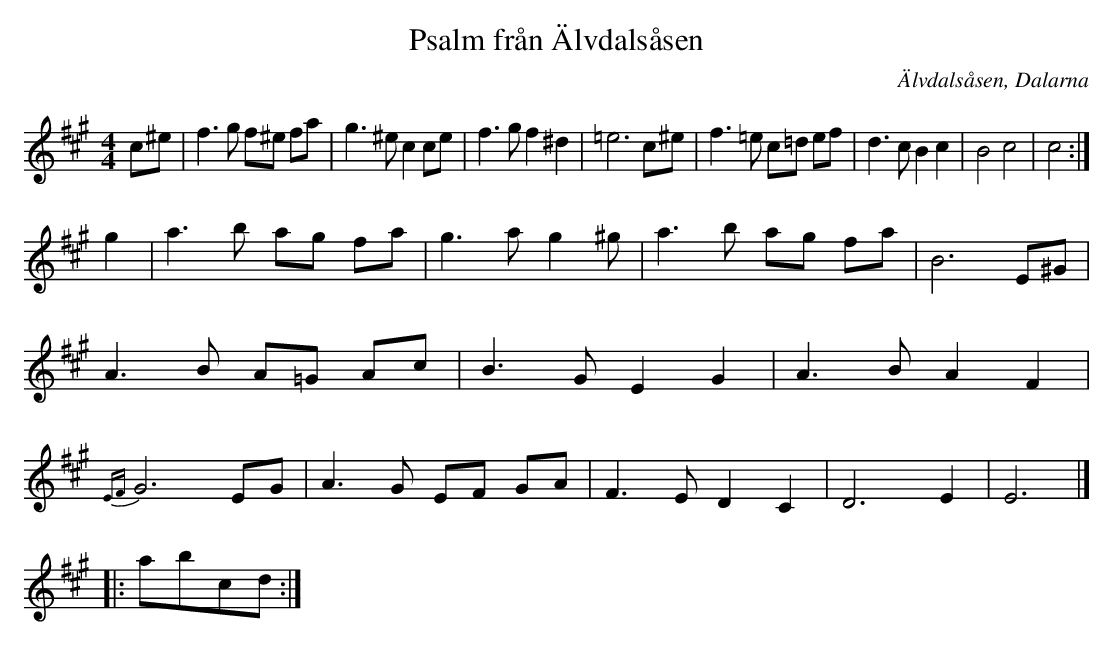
X:1
T:Psalm från Älvdalsåsen
O:Älvdalsåsen, Dalarna
M:4/4
L:1/8
K:A
c^e | f3 g f^e fa | g3 ^e c2 ce | f3 g f2 ^d2 | =e6 c^e | f3=e c=d ef | d3c B2 c2 | B4c4 | c4 :|]
g2 | a3b ag fa | g3ag2^g | a3b ag fa | B6E^G | A3B A=G Ac| B3G E2G2| A3BA2 F2| {EF}G6EG| A3G EF GA | F3ED2C2 | D6E2 | E6 |]
|: abcd :|
